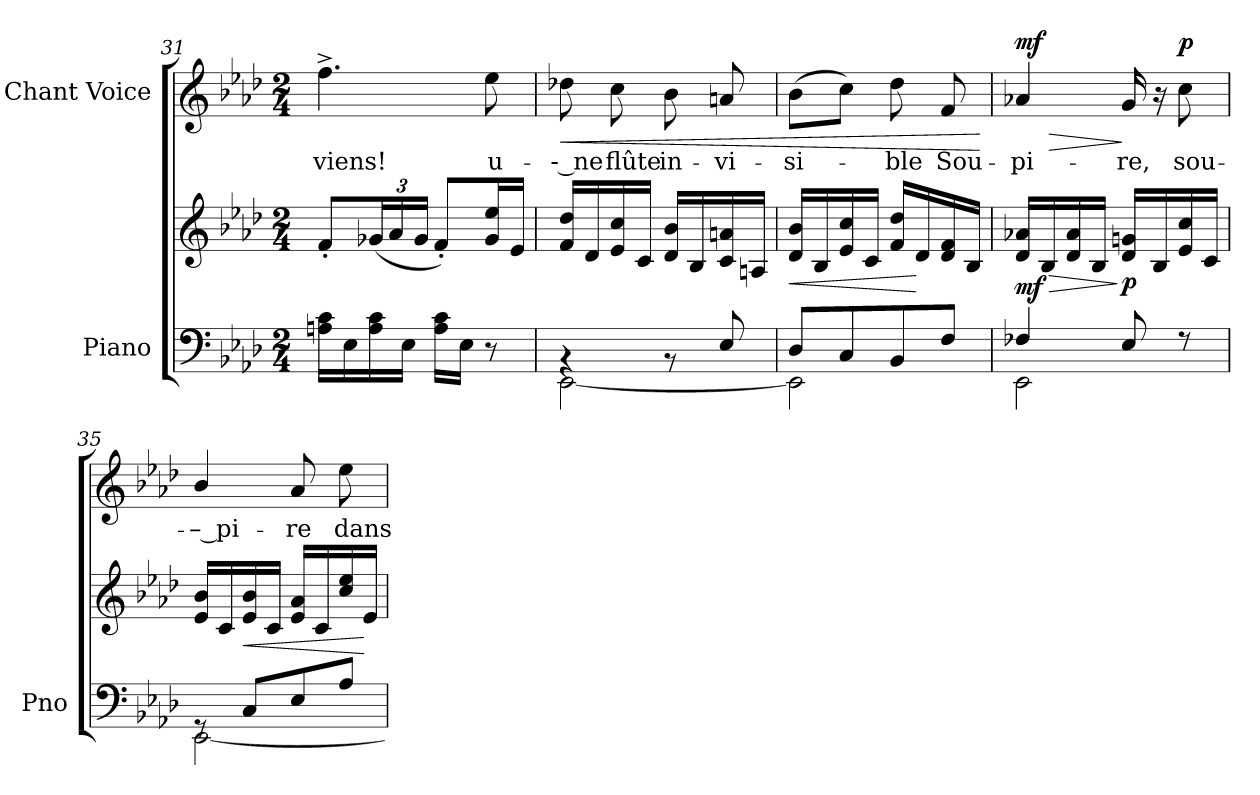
**kern	**kern	**dynam	**kern	**text	**dynam
*part2	*part2	*part2	*part1	*part1	*part1
*staff3	*staff2	*staff2/3	*staff1	*staff1	*staff1
*I"Piano	*	*	*I"Chant Voice	*	*
*I'Pno	*	*	*	*	*
*clefF4	*clefG2	*	*clefG2	*	*
*k[b-e-a-d-]	*k[b-e-a-d-]	*	*k[b-e-a-d-]	*	*
*M2/4	*M2/4	*	*M2/4	*	*
=31	=31	=31	=31	=31	=31
!	!	!	!	!LO:LY:b	!
16An\ 16c\LL	8f'/L	.	4.ff^\	viens!	.
16E-\	.	.	.	.	.
*	*Xbrackettup	*	*	*	*
16A\ 16c\	(<24g-X/L	.	.	.	.
.	24a-/	.	.	.	.
16E-\JJ	.	.	.	.	.
.	24g-/JJ	.	.	.	.
16A\ 16c\LL	8f'/L)	.	.	.	.
16E-\JJ	.	.	.	.	.
!	!	!	!	!LO:LY:b	!
8r	16g-/ 16ee-/L	.	8ee-\	u-	.
.	16e-/JJ	.	.	.	.
!!LO:PB:g=z
=32	=32	=32	=32	=32	=32
*^	*	*	*	*	*
!	!	!	!	!	!LO:LY:b	!LO:HP:b
4rBB	[2EE-\	16f/ 16dd-/LL	.	8dd-X\	-- ne	<
.	.	16d-/	.	.	.	.
!	!	!	!	!	!LO:LY:b	!
.	.	16e-/ 16cc/	.	8cc\	flûte	.
.	.	16c/JJ	.	.	.	.
!	!	!	!	!	!LO:LY:b	!
8rBB	.	16d-/ 16b-/LL	.	8b-\	in-	.
.	.	16B-/	.	.	.	.
!	!	!	!	!	!LO:LY:b	!
8E-/	.	16c/ 16an/	.	8an/	-vi-	.
.	.	16An/JJ	.	.	.	.
=33	=33	=33	=33	=33	=33	=33
!	!	!	!LO:HP:b	!	!LO:LY:b	!
8D-/L	2EE-\]	16d-/ 16b-/LL	<	(>8b-\L	-si-	.
.	.	16B-/	.	.	.	.
8C/	.	16e-/ 16cc/	.	8cc\J)	.	.
.	.	16c/JJ	.	.	.	.
!	!	!	!	!	!LO:LY:b	!
8BB-/	.	16f/ 16dd-/LL	.	8dd-\	-ble	.
.	.	16d-/	[	.	.	.
!	!	!	!	!	!LO:LY:b	!
8F/J	.	16d-/ 16f/	.	8f/	Sou-	.
.	.	16B-/JJ	.	.	.	.
*v	*v	*	*	*	*	*
.	.	.	.	.	[
=34	=34	=34	=34	=34	=34
*^	*	*	*	*	*
!	!	!	!LO:HP:b	!	!LO:LY:b	!LO:HP:b
!	!	!	!LO:DY:n=1:b	!	!	!LO:DY:n=1:b
4F-X/	2EE-\	16d-/ 16a-X/LL	> mf	4a-X/	-pi-	> mf
.	.	16B-/	.	.	.	.
.	.	16d-/ 16a-/	.	.	.	.
.	.	16B-/JJ	.	.	.	.
!	!	!	!LO:DY:n=2:b	!	!LO:LY:b	!
8E-/	.	16d-/ 16gn/LL	] p	16g/	-re,	]
.	.	16B-/	.	16r	.	.
!	!	!	!	!	!LO:LY:b	!LO:DY:n=2:a
8r	.	16e-/ 16cc/	.	8cc\	sou-	p
.	.	16c/JJ	.	.	.	.
!!LO:LB:g=z
=35	=35	=35	=35	=35	=35	=35
!	!	!	!	!	!LO:LY:b	!
8rGG	[2EE-\	16e-/ 16b-/LL	.	4b-/	-– pi-	.
.	.	16c/	.	.	.	.
!	!	!	!LO:HP:b	!	!	!
8C/L	.	16e-/ 16b-/	<	.	.	.
.	.	16c/JJ	.	.	.	.
!	!	!	!	!	!LO:LY:b	!
8E-/	.	16e-/ 16a-/LL	.	8a-/	-re	.
.	.	16c/	.	.	.	.
!	!	!	!	!	!LO:LY:b	!
8A-/J	.	16cc/ 16ee-/	.	8ee-\	dans	.
.	.	16e-/JJ	[	.	.	.
*v	*v	*	*	*	*	*
=	=	=	=	=	=
*-	*-	*-	*-	*-	*-
